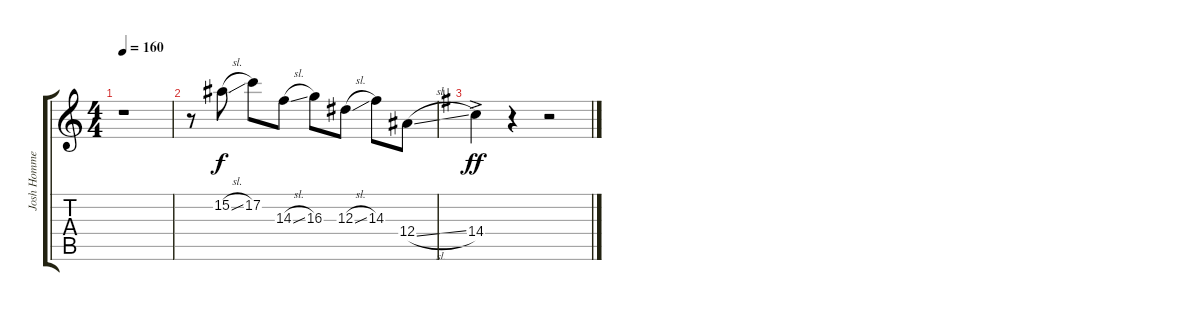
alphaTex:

\track ("Josh Homme 3" "Josh Homme") {instrument distortionguitar}
\staff {score tabs}
\tuning (C4 G3 Eb3 Bb2 F2 C2) {hide}
\ts (4 4)
\tempo 160
\clef g2
\ks c
r.1{dy f} |
r.8 15.2{sl}.8 17.2.8 14.3{sl}.8 16.3.8 12.3{sl}.8 14.3.8 12.4{sl}.8 |
\ks g
14.4{ac}.4{dy ff} r.4 r.2
